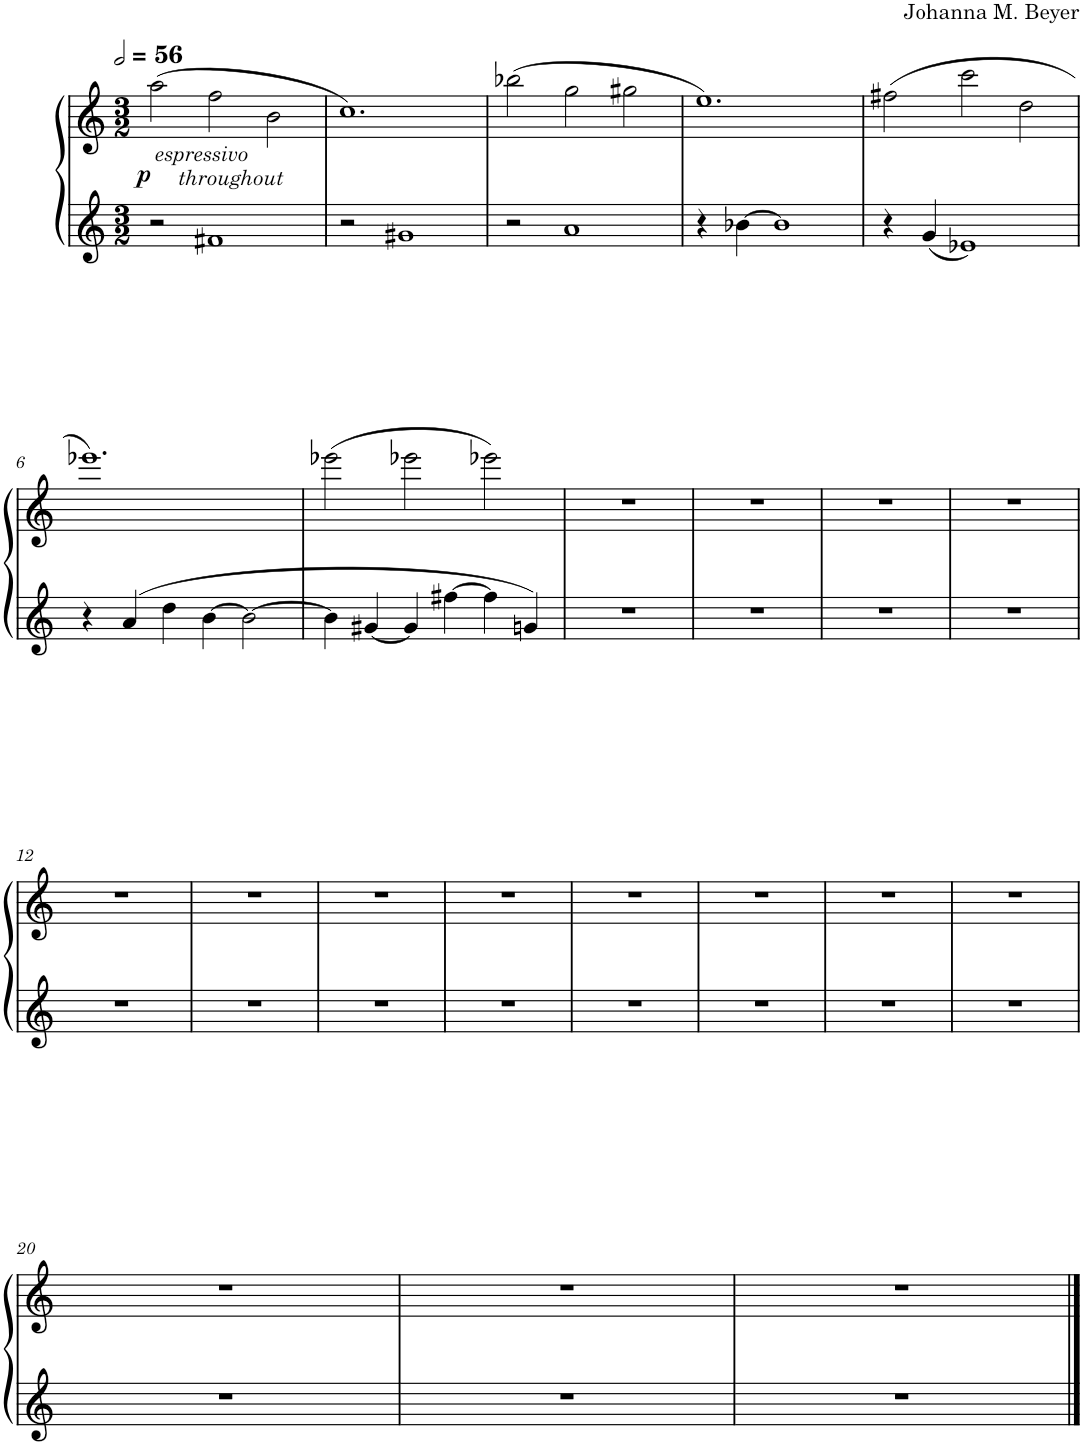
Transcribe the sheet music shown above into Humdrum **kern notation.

**kern	**kern	**dynam
*part1	*part1	*part1
*staff2	*staff1	*staff1/2
*I"Piano	*	*
*I'Pno.	*	*
*clefG2	*clefG2	*
*k[]	*k[]	*
*M3/2	*M3/2	*
*MM112	*MM112	*
=1	=1	=1
!	!LO:TX:b:i:t=espressivo	!
!	!	!LO:DY:b
2r	(2aa\	p
!	!LO:TX:b:i:t=throughout	!
1f#X	2ff\	.
.	2b\	.
=2	=2	=2
2r	1.cc)	.
1g#X	.	.
=3	=3	=3
2r	(2bb-X\	.
1a	2gg\	.
.	2gg#X\	.
=4	=4	=4
4r	1.ee)	.
[4b-X\	.	.
1b-]	.	.
=5	=5	=5
4r	(2ff#X\	.
4g/	.	.
1e-X	2ccc\	.
.	2dd\	.
!!LO:LB:g=z
=6	=6	=6
4r	1.eee-X)	.
4a/	.	.
4dd\	.	.
[4b\	.	.
2b\_	.	.
=7	=7	=7
4b\]	(2eee-X\	.
[4g#X/	.	.
4g#/]	2eee-X\	.
[4ff#X\	.	.
4ff#\]	2eee-X\)	.
4gn/	.	.
=8	=8	=8
1.r	1.r	.
=9	=9	=9
1.r	1.r	.
=10	=10	=10
1.r	1.r	.
=11	=11	=11
1.r	1.r	.
!!LO:LB:g=z
=12	=12	=12
1.r	1.r	.
=13	=13	=13
1.r	1.r	.
=14	=14	=14
1.r	1.r	.
=15	=15	=15
1.r	1.r	.
=16	=16	=16
1.r	1.r	.
=17	=17	=17
1.r	1.r	.
=18	=18	=18
1.r	1.r	.
=19	=19	=19
1.r	1.r	.
!!LO:LB:g=z
=20	=20	=20
1.r	1.r	.
=21	=21	=21
1.r	1.r	.
=22	=22	=22
1.r	1.r	.
==	==	==
*-	*-	*-
